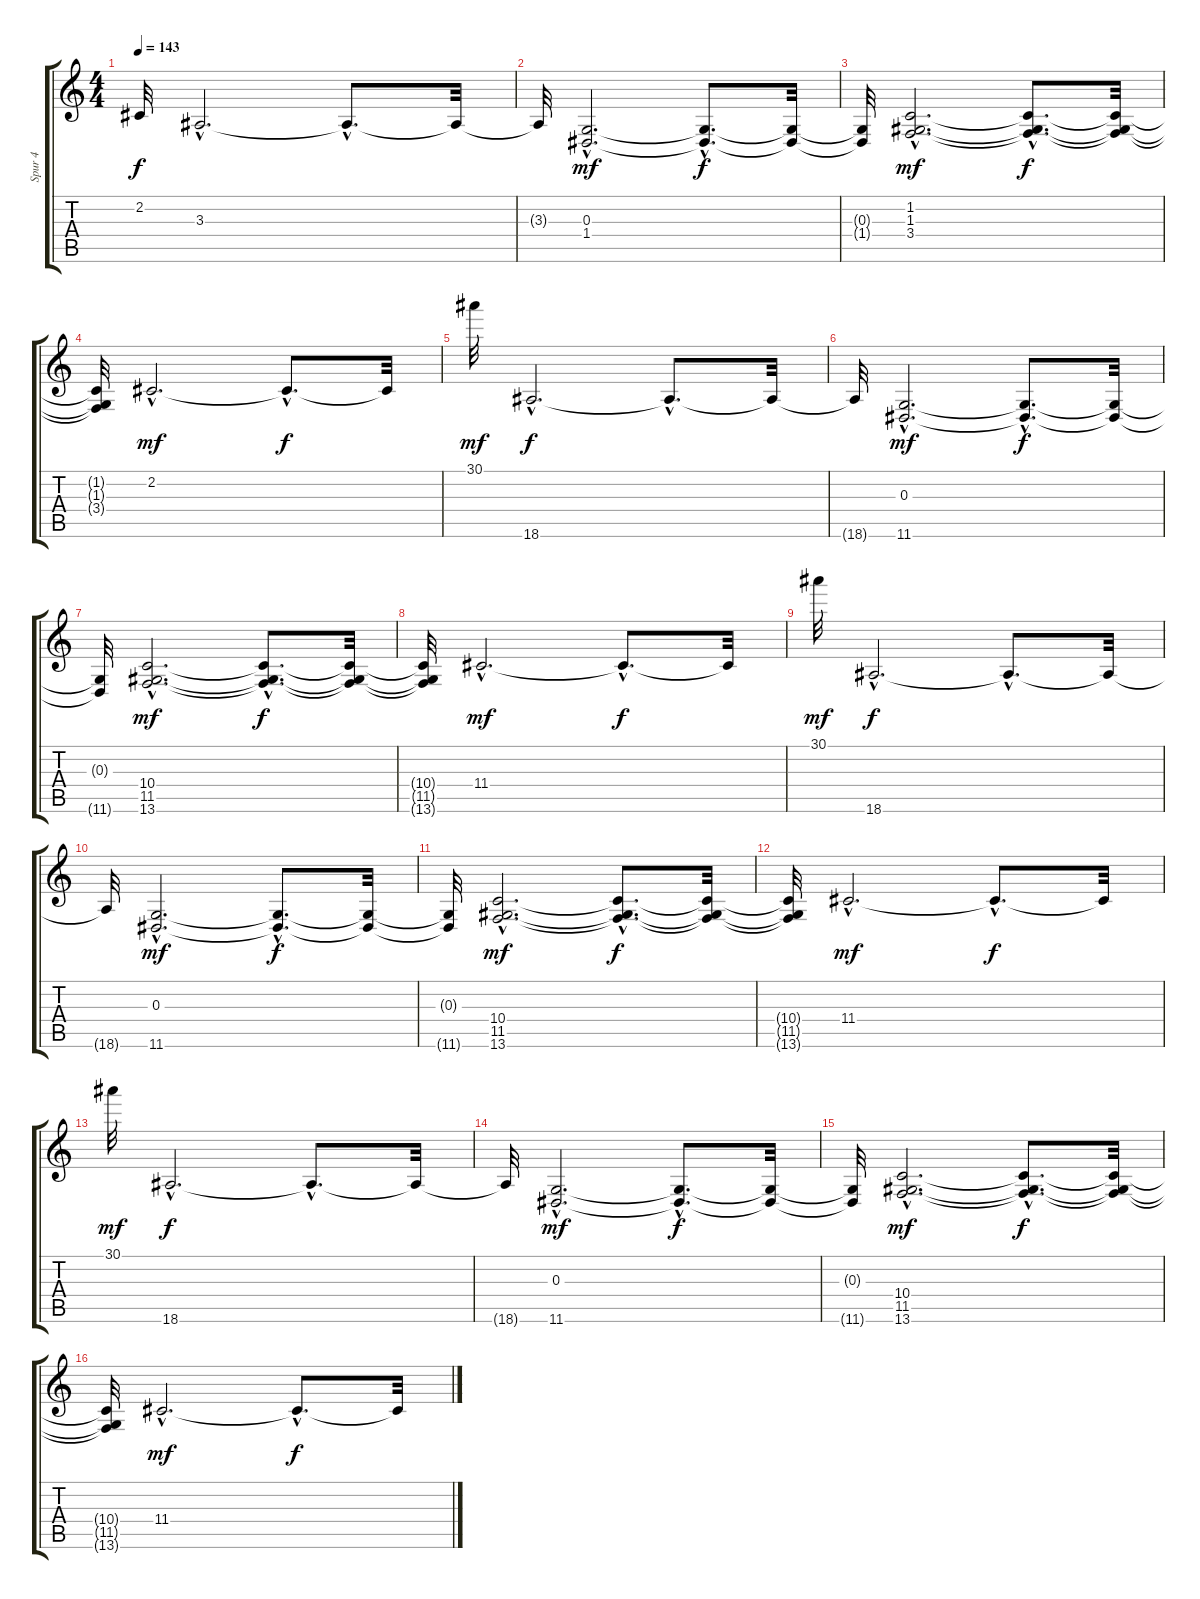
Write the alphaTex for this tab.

\track ("Spur 4" "Spur 4") {instrument cello}
\staff {score tabs}
\tuning (E4 B3 G3 D3 A2 E2) {hide}
\ts (4 4)
\tempo 143
\clef g2
\ks c
2.2{t}.32{dy f} 3.3{hac}.2{d} 3.3{hac t}.8{d} 3.3{t}.32 |
3.3{t}.32 (0.3{hac} 1.4{hac}).2{d dy mf} (0.3{hac t} 1.4{hac t}).8{d dy f} (0.3{t} 1.4{t}).32 |
(0.3{t} 1.4{t}).32 (1.2{hac} 1.3{hac} 3.4{hac}).2{d dy mf} (1.2{hac t} 1.3{hac t} 3.4{hac t}).8{d dy f} (1.2{t} 1.3{t} 3.4{t}).32 |
(1.2{t} 1.3{t} 3.4{t}).32 2.2{hac}.2{d dy mf} 2.2{hac t}.8{d dy f} 2.2{t}.32 |
30.1.32{dy mf} 18.6{hac}.2{d dy f} 18.6{hac t}.8{d} 18.6{t}.32 |
18.6{t}.32 (0.3{hac} 11.6{hac}).2{d dy mf} (0.3{hac t} 11.6{hac t}).8{d dy f} (0.3{t} 11.6{t}).32 |
(0.3{t} 11.6{t}).32 (10.4{hac} 11.5{hac} 13.6{hac}).2{d dy mf} (10.4{hac t} 11.5{hac t} 13.6{hac t}).8{d dy f} (10.4{t} 11.5{t} 13.6{t}).32 |
(10.4{t} 11.5{t} 13.6{t}).32 11.4{hac}.2{d dy mf} 11.4{hac t}.8{d dy f} 11.4{t}.32 |
30.1.32{dy mf} 18.6{hac}.2{d dy f} 18.6{hac t}.8{d} 18.6{t}.32 |
18.6{t}.32 (0.3{hac} 11.6{hac}).2{d dy mf} (0.3{hac t} 11.6{hac t}).8{d dy f} (0.3{t} 11.6{t}).32 |
(0.3{t} 11.6{t}).32 (10.4{hac} 11.5{hac} 13.6{hac}).2{d dy mf} (10.4{hac t} 11.5{hac t} 13.6{hac t}).8{d dy f} (10.4{t} 11.5{t} 13.6{t}).32 |
(10.4{t} 11.5{t} 13.6{t}).32 11.4{hac}.2{d dy mf} 11.4{hac t}.8{d dy f} 11.4{t}.32 |
30.1.32{dy mf} 18.6{hac}.2{d dy f} 18.6{hac t}.8{d} 18.6{t}.32 |
18.6{t}.32 (0.3{hac} 11.6{hac}).2{d dy mf} (0.3{hac t} 11.6{hac t}).8{d dy f} (0.3{t} 11.6{t}).32 |
(0.3{t} 11.6{t}).32 (10.4{hac} 11.5{hac} 13.6{hac}).2{d dy mf} (10.4{hac t} 11.5{hac t} 13.6{hac t}).8{d dy f} (10.4{t} 11.5{t} 13.6{t}).32 |
(10.4{t} 11.5{t} 13.6{t}).32 11.4{hac}.2{d dy mf} 11.4{hac t}.8{d dy f} 11.4{t}.32
